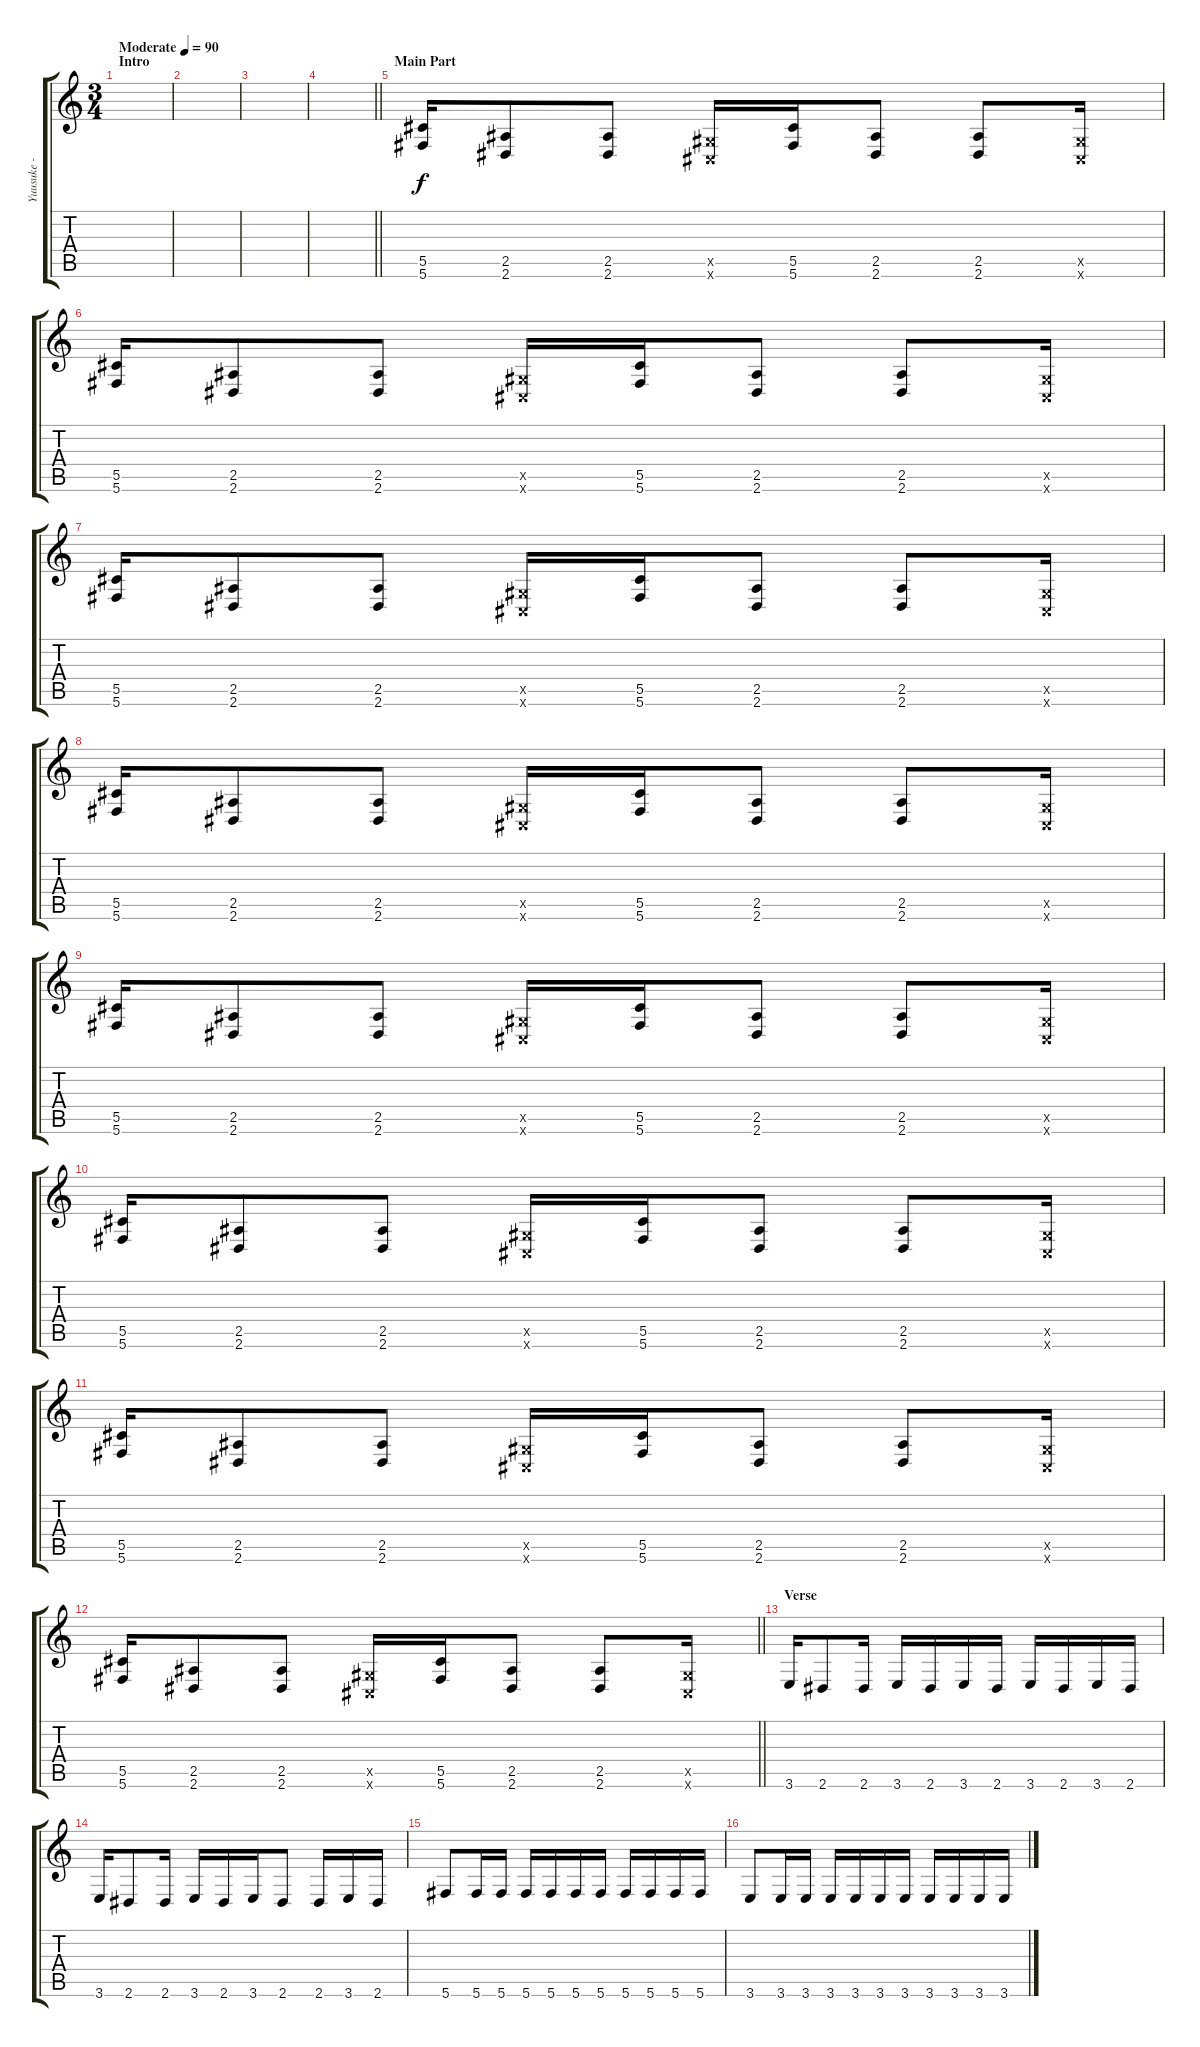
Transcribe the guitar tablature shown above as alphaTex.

\track ("Yuusuke - Guitar" "Yuusuke - ") {instrument distortionguitar}
\staff {score tabs}
\tuning (Eb4 Bb3 Gb3 Db3 Ab2 Db2) {hide}
\ts (3 4)
\section ("" "Intro")
\tempo (90 "Moderate")
\clef g2
\ks c
|
|
|
\barLineRight lightlight
|
\section ("" "Main Part")
(5.5 5.6).16 (2.5 2.6).8 (2.5 2.6).8 (0.5{x} 0.6{x}).16 (5.5 5.6).16 (2.5 2.6).8 (2.5 2.6).8 (0.5{x} 0.6{x}).16 |
(5.5 5.6).16 (2.5 2.6).8 (2.5 2.6).8 (0.5{x} 0.6{x}).16 (5.5 5.6).16 (2.5 2.6).8 (2.5 2.6).8 (0.5{x} 0.6{x}).16 |
(5.5 5.6).16 (2.5 2.6).8 (2.5 2.6).8 (0.5{x} 0.6{x}).16 (5.5 5.6).16 (2.5 2.6).8 (2.5 2.6).8 (0.5{x} 0.6{x}).16 |
(5.5 5.6).16 (2.5 2.6).8 (2.5 2.6).8 (0.5{x} 0.6{x}).16 (5.5 5.6).16 (2.5 2.6).8 (2.5 2.6).8 (0.5{x} 0.6{x}).16 |
(5.5 5.6).16 (2.5 2.6).8 (2.5 2.6).8 (0.5{x} 0.6{x}).16 (5.5 5.6).16 (2.5 2.6).8 (2.5 2.6).8 (0.5{x} 0.6{x}).16 |
(5.5 5.6).16 (2.5 2.6).8 (2.5 2.6).8 (0.5{x} 0.6{x}).16 (5.5 5.6).16 (2.5 2.6).8 (2.5 2.6).8 (0.5{x} 0.6{x}).16 |
(5.5 5.6).16 (2.5 2.6).8 (2.5 2.6).8 (0.5{x} 0.6{x}).16 (5.5 5.6).16 (2.5 2.6).8 (2.5 2.6).8 (0.5{x} 0.6{x}).16 |
\barLineRight lightlight
(5.5 5.6).16 (2.5 2.6).8 (2.5 2.6).8 (0.5{x} 0.6{x}).16 (5.5 5.6).16 (2.5 2.6).8 (2.5 2.6).8 (0.5{x} 0.6{x}).16 |
\section ("" "Verse")
3.6.16{volume 9} 2.6.8 2.6.16 3.6.16 2.6.16 3.6.16 2.6.16 3.6.16 2.6.16 3.6.16 2.6.16 |
3.6.16 2.6.8 2.6.16 3.6.16 2.6.16 3.6.16 2.6.8 2.6.16 3.6.16 2.6.16 |
5.6.8 5.6.16 5.6.16 5.6.16 5.6.16 5.6.16 5.6.16 5.6.16 5.6.16 5.6.16 5.6.16 |
3.6.8 3.6.16 3.6.16 3.6.16 3.6.16 3.6.16 3.6.16 3.6.16 3.6.16 3.6.16 3.6.16
